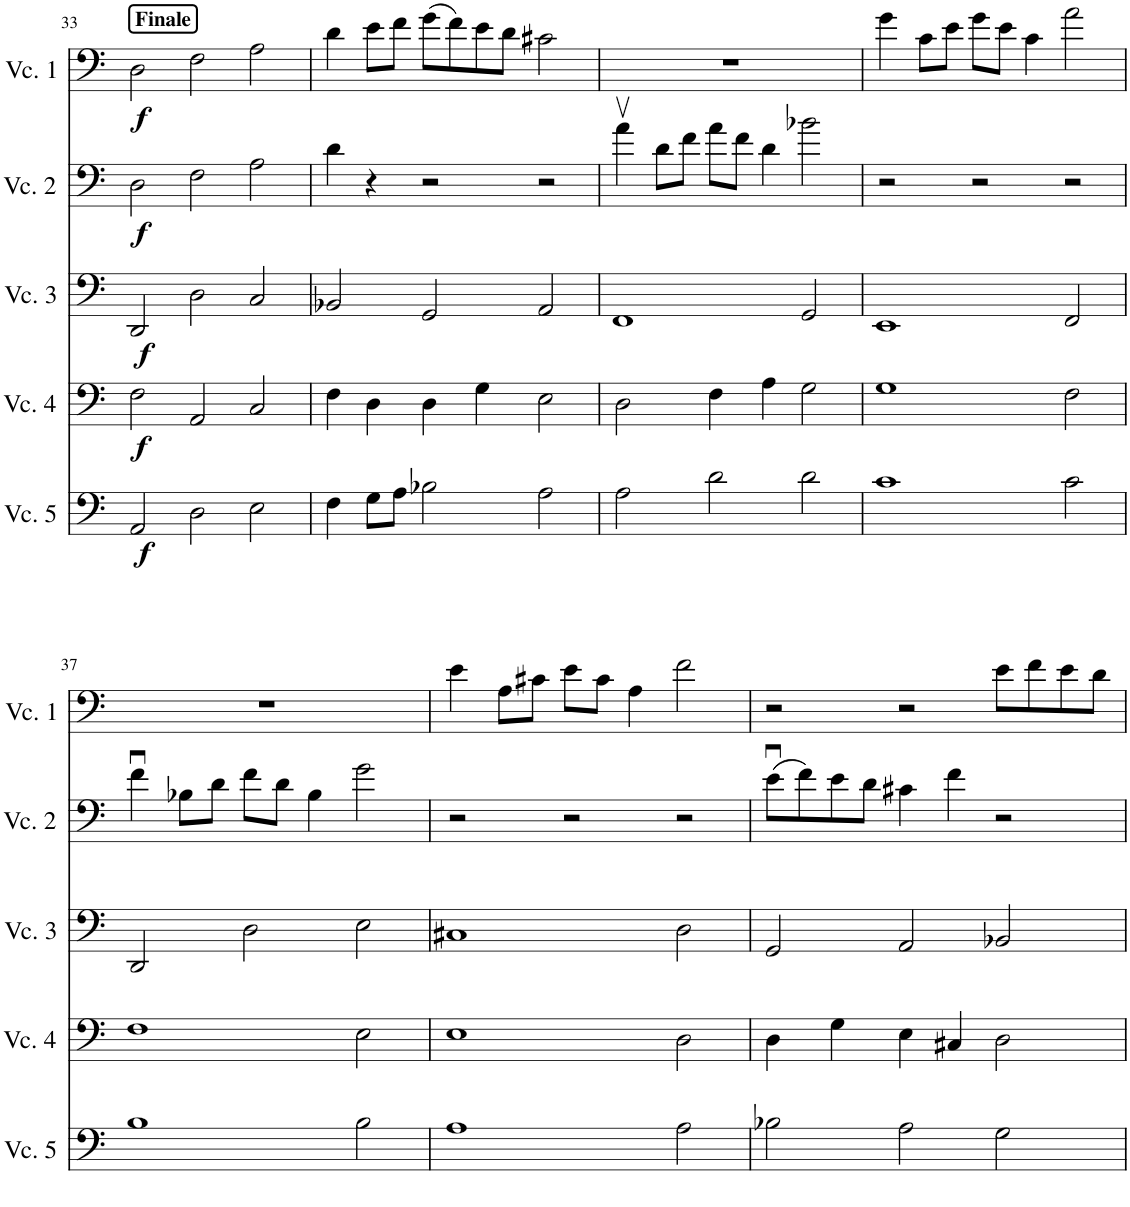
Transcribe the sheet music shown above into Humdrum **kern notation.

**kern	**dynam	**kern	**dynam	**kern	**dynam	**kern	**dynam	**kern	**dynam
*part5	*part5	*part4	*part4	*part3	*part3	*part2	*part2	*part1	*part1
*staff5	*staff5	*staff4	*staff4	*staff3	*staff3	*staff2	*staff2	*staff1	*staff1
*I"Cello 5	*	*I"Cello 4	*	*I"Cello 3	*	*I"Cello 2	*	*I"Cello 1	*
!!LO:PB:g=z
*clefF4	*	*clefF4	*	*clefF4	*	*clefF4	*	*clefF4	*
*k[]	*	*k[]	*	*k[]	*	*k[]	*	*k[]	*
*M3/2	*	*M3/2	*	*M3/2	*	*M3/2	*	*M3/2	*
!!LO:REH:place=s1:a:B:cj:t=Finale
=33	=33	=33	=33	=33	=33	=33	=33	=33	=33
!	!LO:DY:b	!	!LO:DY:b	!	!LO:DY:b	!	!LO:DY:b	!	!LO:DY:b
2AA/	f	2F\	f	2DD/	f	2D\	f	2D\	f
2D\	.	2AA/	.	2D\	.	2F\	.	2F\	.
2E\	.	2C/	.	2C/	.	2A\	.	2A\	.
=34	=34	=34	=34	=34	=34	=34	=34	=34	=34
4F\	.	4F\	.	2BB-X/	.	4d\	.	4d\	.
8G\L	.	4D\	.	.	.	4r	.	8e\L	.
8A\J	.	.	.	.	.	.	.	8f\J	.
2B-X\	.	4D\	.	2GG/	.	2r	.	(8g\L	.
.	.	.	.	.	.	.	.	8f\)	.
.	.	4G\	.	.	.	.	.	8e\	.
.	.	.	.	.	.	.	.	8d\J	.
2A\	.	2E\	.	2AA/	.	2r	.	2c#X\	.
=35	=35	=35	=35	=35	=35	=35	=35	=35	=35
2A\	.	2D\	.	1FF	.	4av\	.	1.r	.
.	.	.	.	.	.	8d\L	.	.	.
.	.	.	.	.	.	8f\J	.	.	.
2d\	.	4F\	.	.	.	8a\L	.	.	.
.	.	.	.	.	.	8f\J	.	.	.
.	.	4A\	.	.	.	4d\	.	.	.
2d\	.	2G\	.	2GG/	.	2b-X\	.	.	.
=36	=36	=36	=36	=36	=36	=36	=36	=36	=36
1c	.	1G	.	1EE	.	2r	.	4g\	.
.	.	.	.	.	.	.	.	8c\L	.
.	.	.	.	.	.	.	.	8e\J	.
.	.	.	.	.	.	2r	.	8g\L	.
.	.	.	.	.	.	.	.	8e\J	.
.	.	.	.	.	.	.	.	4c\	.
2c\	.	2F\	.	2FF/	.	2r	.	2a\	.
!!LO:LB:g=z
=37	=37	=37	=37	=37	=37	=37	=37	=37	=37
1B	.	1F	.	2DD/	.	4fu\	.	1.r	.
.	.	.	.	.	.	8B-X\L	.	.	.
.	.	.	.	.	.	8d\J	.	.	.
.	.	.	.	2D\	.	8f\L	.	.	.
.	.	.	.	.	.	8d\J	.	.	.
.	.	.	.	.	.	4B-\	.	.	.
2B\	.	2E\	.	2E\	.	2g\	.	.	.
=38	=38	=38	=38	=38	=38	=38	=38	=38	=38
1A	.	1E	.	1C#X	.	2r	.	4e\	.
.	.	.	.	.	.	.	.	8A\L	.
.	.	.	.	.	.	.	.	8c#X\J	.
.	.	.	.	.	.	2r	.	8e\L	.
.	.	.	.	.	.	.	.	8c#\J	.
.	.	.	.	.	.	.	.	4A\	.
2A\	.	2D\	.	2D\	.	2r	.	2f\	.
=39	=39	=39	=39	=39	=39	=39	=39	=39	=39
2B-X\	.	4D\	.	2GG/	.	(8eu\L	.	2r	.
.	.	.	.	.	.	8f\)	.	.	.
.	.	4G\	.	.	.	8e\	.	.	.
.	.	.	.	.	.	8d\J	.	.	.
2A\	.	4E\	.	2AA/	.	4c#X\	.	2r	.
.	.	4C#X/	.	.	.	4f\	.	.	.
2G\	.	2D\	.	2BB-X/	.	2r	.	8e\L	.
.	.	.	.	.	.	.	.	8f\	.
.	.	.	.	.	.	.	.	8e\	.
.	.	.	.	.	.	.	.	8d\J	.
=	=	=	=	=	=	=	=	=	=
*-	*-	*-	*-	*-	*-	*-	*-	*-	*-
